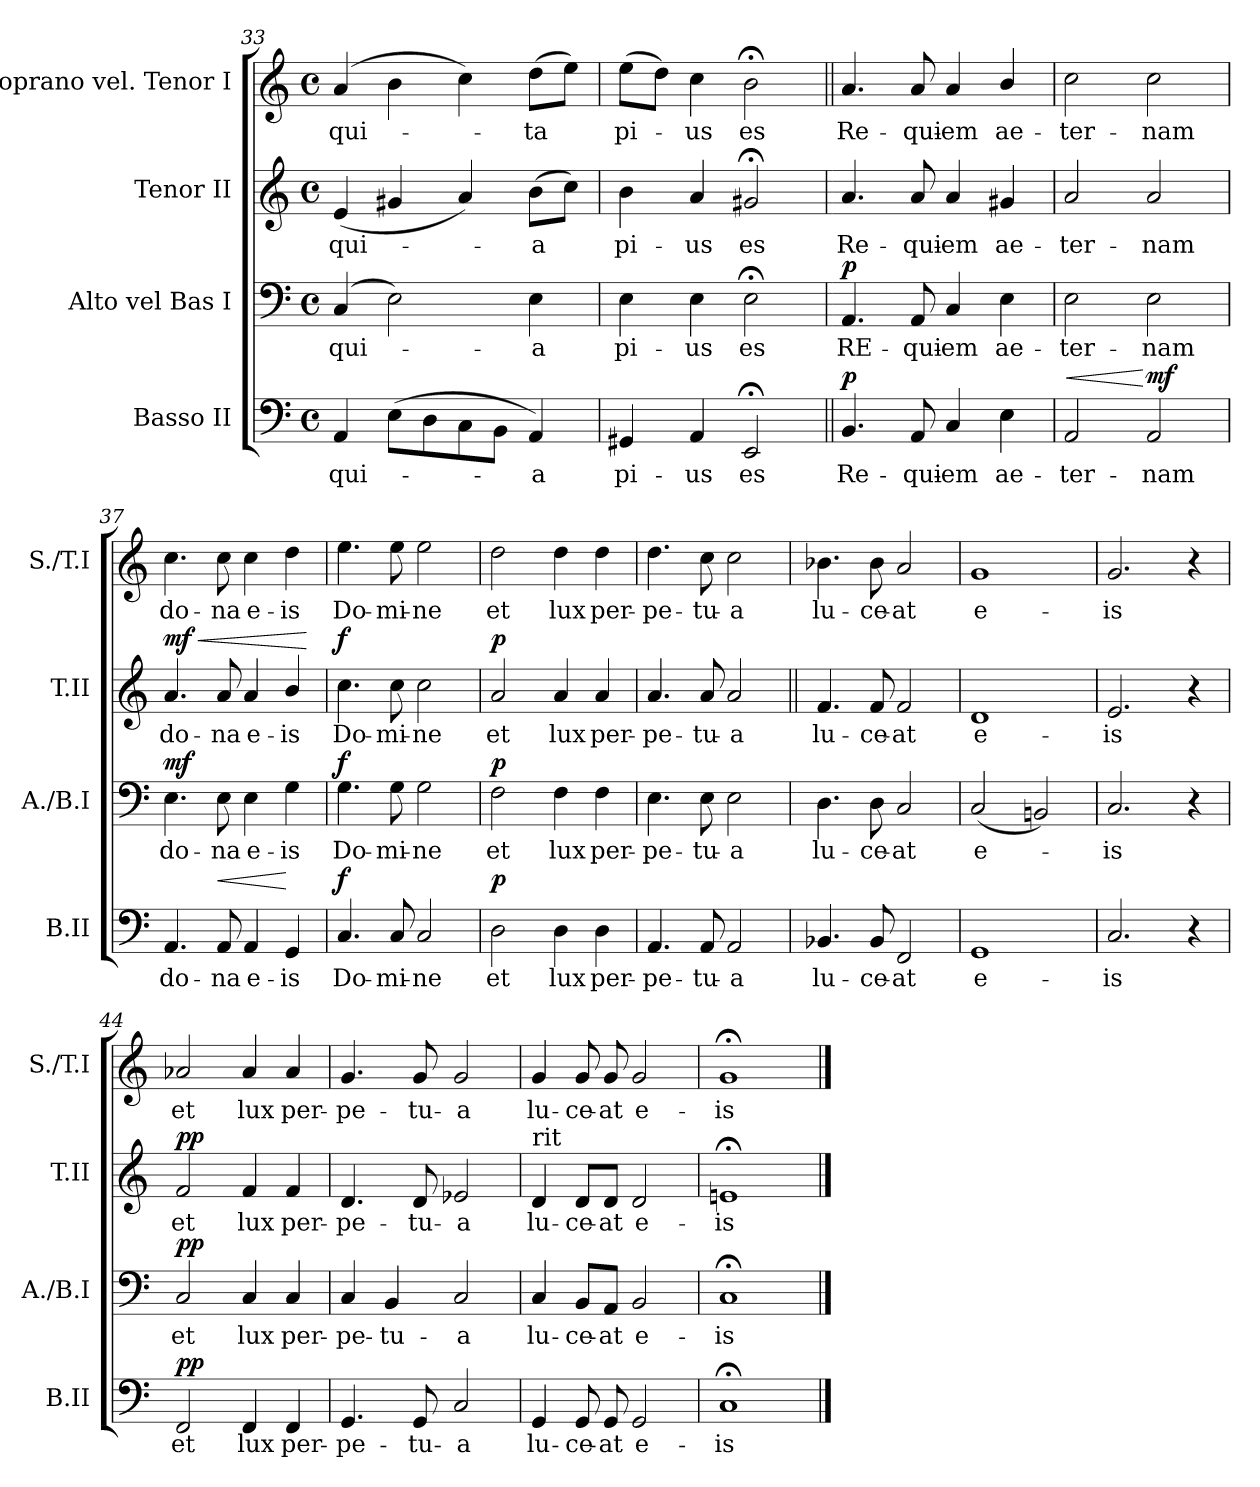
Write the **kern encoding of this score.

**kern	**text	**dynam	**kern	**text	**dynam	**kern	**text	**dynam	**kern	**text
*part4	*part4	*part4	*part3	*part3	*part3	*part2	*part2	*part2	*part1	*part1
*staff4	*staff4	*staff4	*staff3	*staff3	*staff3	*staff2	*staff2	*staff2	*staff1	*staff1
*I"Basso II	*	*	*I"Alto vel Bas I	*	*	*I"Tenor II	*	*	*I"Soprano vel. Tenor I	*
*I'B.II	*	*	*I'A./B.I	*	*	*I'T.II	*	*	*I'S./T.I	*
*clefF4	*	*	*clefF4	*	*	*clefG2	*	*	*clefG2	*
*k[]	*	*	*k[]	*	*	*k[]	*	*	*k[]	*
*a:	*	*	*a:	*	*	*a:	*	*	*a:	*
*M4/4	*	*	*M4/4	*	*	*M4/4	*	*	*M4/4	*
*met(c)	*	*	*met(c)	*	*	*met(c)	*	*	*met(c)	*
=33	=33	=33	=33	=33	=33	=33	=33	=33	=33	=33
4AA/	qui-	.	(4C/	qui-	.	(4e/	qui-	.	(4a/	qui-
(8E\L	.	.	2E\)	.	.	4g#X/	.	.	4b\	.
8D\	.	.	.	.	.	.	.	.	.	.
8C\	.	.	.	.	.	4a/)	.	.	4cc\)	.
8BB\J	.	.	.	.	.	.	.	.	.	.
4AA/)	-a	.	4E\	-a	.	(8b\L	-a	.	(8dd\L	-ta
.	.	.	.	.	.	8cc\J)	.	.	8ee\J)	.
=34	=34	=34	=34	=34	=34	=34	=34	=34	=34	=34
4GG#X/	pi-	.	4E\	pi-	.	4b\	pi-	.	(8ee\L	pi-
.	.	.	.	.	.	.	.	.	8dd\J)	.
4AA/	-us	.	4E\	-us	.	4a/	-us	.	4cc\	-us
2EE;</	es	.	2E;<\	es	.	2g#X;</	es	.	2b;<\	es
=35||	=35||	=35||	=35	=35||	=35||	=35	=35||	=35||	=35||	=35||
!	!	!LO:DY:a	!	!	!LO:DY:a	!	!	!	!	!
4.BB/	Re-	p	4.AA/	RE-	p	4.a/	Re-	.	4.a/	Re-
8AA/	-qui-	.	8AA/	-qui-	.	8a/	-qui-	.	8a/	-qui-
4C/	-em	.	4C/	-em	.	4a/	-em	.	4a/	-em
4E\	ae-	.	4E\	ae-	.	4g#X/	ae-	.	4b/	ae-
=36	=36	=36	=36	=36	=36	=36	=36	=36	=36	=36
!	!	!LO:HP:a	!	!	!	!	!	!	!	!
2AA/	-ter-	<	2E\	-ter-	.	2a/	-ter-	.	2cc\	-ter-
!	!	!LO:DY:n=1:a	!	!	!	!	!	!	!	!
2AA/	-nam	[ mf	2E\	-nam	.	2a/	-nam	.	2cc\	-nam
=37	=37	=37	=37	=37	=37	=37	=37	=37	=37	=37
!	!	!	!	!	!LO:DY:a	!	!	!LO:HP:a	!	!
!	!	!	!	!	!	!	!	!LO:DY:n=1:a	!	!
4.AA/	do-	.	4.E\	do-	mf	4.a/	do-	< mf	4.cc\	do-
!	!	!LO:HP:a	!	!	!	!	!	!	!	!
8AA/	-na	<	8E\	-na	.	8a/	-na	.	8cc\	-na
4AA/	e-	.	4E\	e-	.	4a/	e-	.	4cc\	e-
4GG/	-is	[	4G\	-is	.	4b/	-is	.	4dd\	-is
.	.	.	.	.	.	.	.	[	.	.
=38	=38	=38	=38	=38	=38	=38	=38	=38	=38	=38
!	!	!LO:DY:a	!	!	!LO:DY:a	!	!	!LO:DY:a	!	!
4.C/	Do-	f	4.G\	Do-	f	4.cc\	Do-	f	4.ee\	Do-
8C/	-mi-	.	8G\	-mi-	.	8cc\	-mi-	.	8ee\	-mi-
2C/	-ne	.	2G\	-ne	.	2cc\	-ne	.	2ee\	-ne
=39	=39	=39	=39	=39	=39	=39	=39	=39	=39	=39
!	!	!LO:DY:a	!	!	!LO:DY:a	!	!	!LO:DY:a	!	!
2D\	et	p	2F\	et	p	2a/	et	p	2dd\	et
4D\	lux	.	4F\	lux	.	4a/	lux	.	4dd\	lux
4D\	per-	.	4F\	per-	.	4a/	per-	.	4dd\	per-
=40	=40	=40	=40	=40	=40	=40	=40	=40	=40	=40
4.AA/	-pe-	.	4.E\	-pe-	.	4.a/	-pe-	.	4.dd\	-pe-
8AA/	-tu-	.	8E\	-tu-	.	8a/	-tu-	.	8cc\	-tu-
2AA/	-a	.	2E\	-a	.	2a/	-a	.	2cc\	-a
=41	=41	=41	=41	=41	=41	=41||	=41	=41	=41	=41
4.BB-X/	lu-	.	4.D\	lu-	.	4.f/	lu-	.	4.b-X\	lu-
8BB-/	-ce-	.	8D\	-ce-	.	8f/	-ce-	.	8b-\	-ce-
2FF/	-at	.	2C/	-at	.	2f/	-at	.	2a/	-at
=42	=42	=42	=42	=42	=42	=42	=42	=42	=42	=42
1GG/	e-	.	(2C/	e-	.	1d/	e-	.	1g/	e-
.	.	.	2BBn/)	.	.	.	.	.	.	.
=43	=43	=43	=43	=43	=43	=43	=43	=43	=43	=43
2.C/	-is	.	2.C/	-is	.	2.e/	-is	.	2.g/	-is
4r	.	.	4r	.	.	4r	.	.	4r	.
=44	=44	=44	=44	=44	=44	=44	=44	=44	=44	=44
!	!	!LO:DY:a	!	!	!LO:DY:a	!	!	!LO:DY:a	!	!
2FF/	et	pp	2C/	et	pp	2f/	et	pp	2a-X/	et
4FF/	lux	.	4C/	lux	.	4f/	lux	.	4a-/	lux
4FF/	per-	.	4C/	per-	.	4f/	per-	.	4a-/	per-
=45	=45	=45	=45	=45	=45	=45	=45	=45	=45	=45
4.GG/	-pe-	.	4C/	-pe-	.	4.d/	-pe-	.	4.g/	-pe-
.	.	.	4BB/	-tu-	.	.	.	.	.	.
8GG/	-tu-	.	.	.	.	8d/	-tu-	.	8g/	-tu-
2C/	-a	.	2C/	-a	.	2e-X/	-a	.	2g/	-a
=46	=46	=46	=46	=46	=46	=46	=46	=46	=46	=46
!	!	!	!	!	!	!LO:TX:a:t=rit	!	!	!	!
4GG/	lu-	.	4C/	lu-	.	4d/	lu-	.	4g/	lu-
8GG/	-ce-	.	8BB/L	-ce-	.	8d/L	-ce-	.	8g/	-ce-
8GG/	-at	.	8AA/J	-at	.	8d/J	-at	.	8g/	-at
2GG/	e-	.	2BB/	e-	.	2d/	e-	.	2g/	e-
=47	=47	=47	=47	=47	=47	=47	=47	=47	=47	=47
1C;</	-is	.	1C;</	-is	.	1en;</	-is	.	1g;</	-is
==	==	==	==	==	==	==	==	==	==	==
*-	*-	*-	*-	*-	*-	*-	*-	*-	*-	*-
